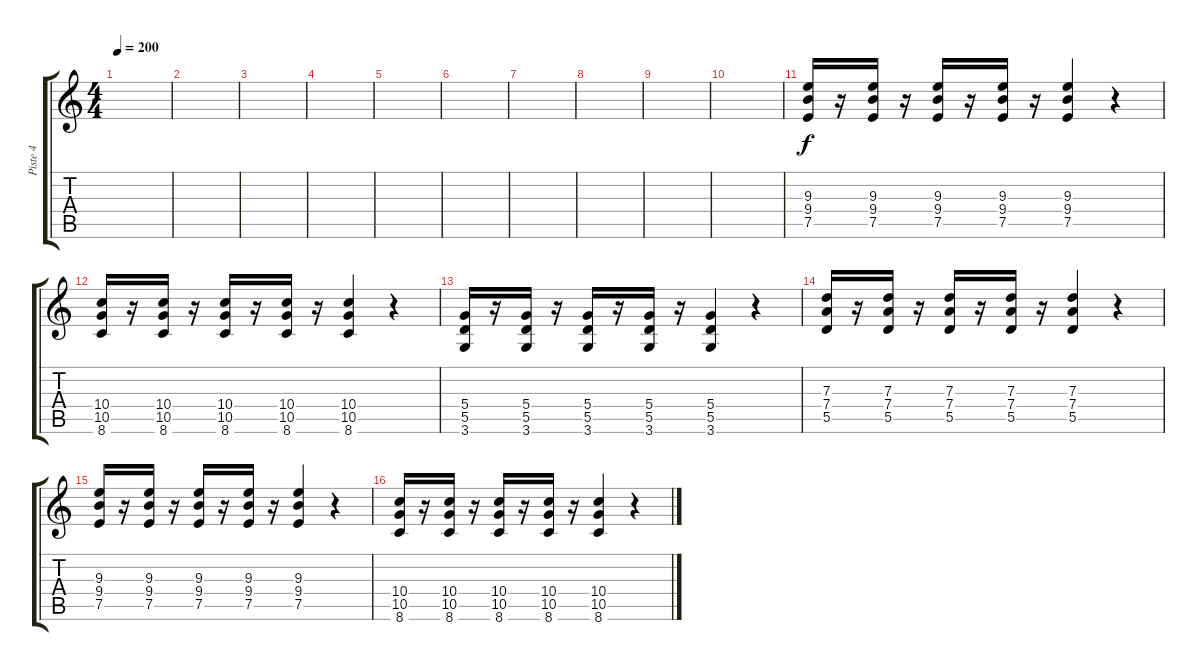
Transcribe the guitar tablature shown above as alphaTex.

\track ("Piste 4" "Piste 4") {instrument distortionguitar}
\staff {score tabs}
\tuning (E4 B3 G3 D3 A2 E2) {hide}
\ts (4 4)
\tempo 200
\clef g2
\ks c
|
|
|
|
|
|
|
|
|
|
(9.3 9.4 7.5).16{dy f} r.16 (9.3 9.4 7.5).16 r.16 (9.3 9.4 7.5).16 r.16 (9.3 9.4 7.5).16 r.16 (9.3 9.4 7.5).4 r.4 |
(10.4 10.5 8.6).16 r.16 (10.4 10.5 8.6).16 r.16 (10.4 10.5 8.6).16 r.16 (10.4 10.5 8.6).16 r.16 (10.4 10.5 8.6).4 r.4 |
(5.4 5.5 3.6).16 r.16 (5.4 5.5 3.6).16 r.16 (5.4 5.5 3.6).16 r.16 (5.4 5.5 3.6).16 r.16 (5.4 5.5 3.6).4 r.4 |
(7.3 7.4 5.5).16 r.16 (7.3 7.4 5.5).16 r.16 (7.3 7.4 5.5).16 r.16 (7.3 7.4 5.5).16 r.16 (7.3 7.4 5.5).4 r.4 |
(9.3 9.4 7.5).16 r.16 (9.3 9.4 7.5).16 r.16 (9.3 9.4 7.5).16 r.16 (9.3 9.4 7.5).16 r.16 (9.3 9.4 7.5).4 r.4 |
(10.4 10.5 8.6).16 r.16 (10.4 10.5 8.6).16 r.16 (10.4 10.5 8.6).16 r.16 (10.4 10.5 8.6).16 r.16 (10.4 10.5 8.6).4 r.4
